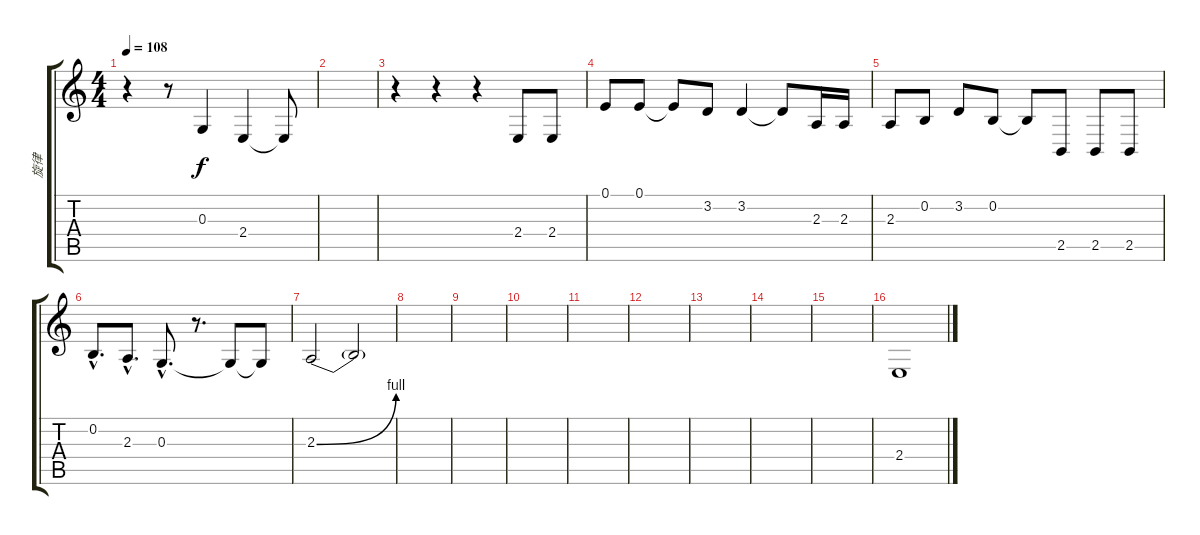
\track ("旋律" "旋律") {instrument acousticgrandpiano}
\staff {score tabs}
\tuning (E4 B3 G3 D3 A2 E2) {hide}
\ts (4 4)
\tempo 108
\clef g2
\ks c
r.4{dy f} r.8 0.3.4 2.4.4 2.4{t}.8 |
|
r.4 r.4 r.4 2.4.8 2.4.8 |
0.1.8 0.1.8 0.1{t}.8 3.2.8 3.2.4 3.2{t}.8 2.3.16 2.3.16 |
2.3.8 0.2.8 3.2.8 0.2.8 0.2{t}.8 2.5.8 2.5.8 2.5.8 |
0.2{hac}.8{d} 2.3{hac}.8{d} 0.3{hac}.8{d} r.8{d} 0.3{t}.8 0.3{t}.8 |
2.3{be (bend 0 0 60 4)}.2 2.3{t}.2 |
|
|
|
|
|
|
|
|
2.4.1
